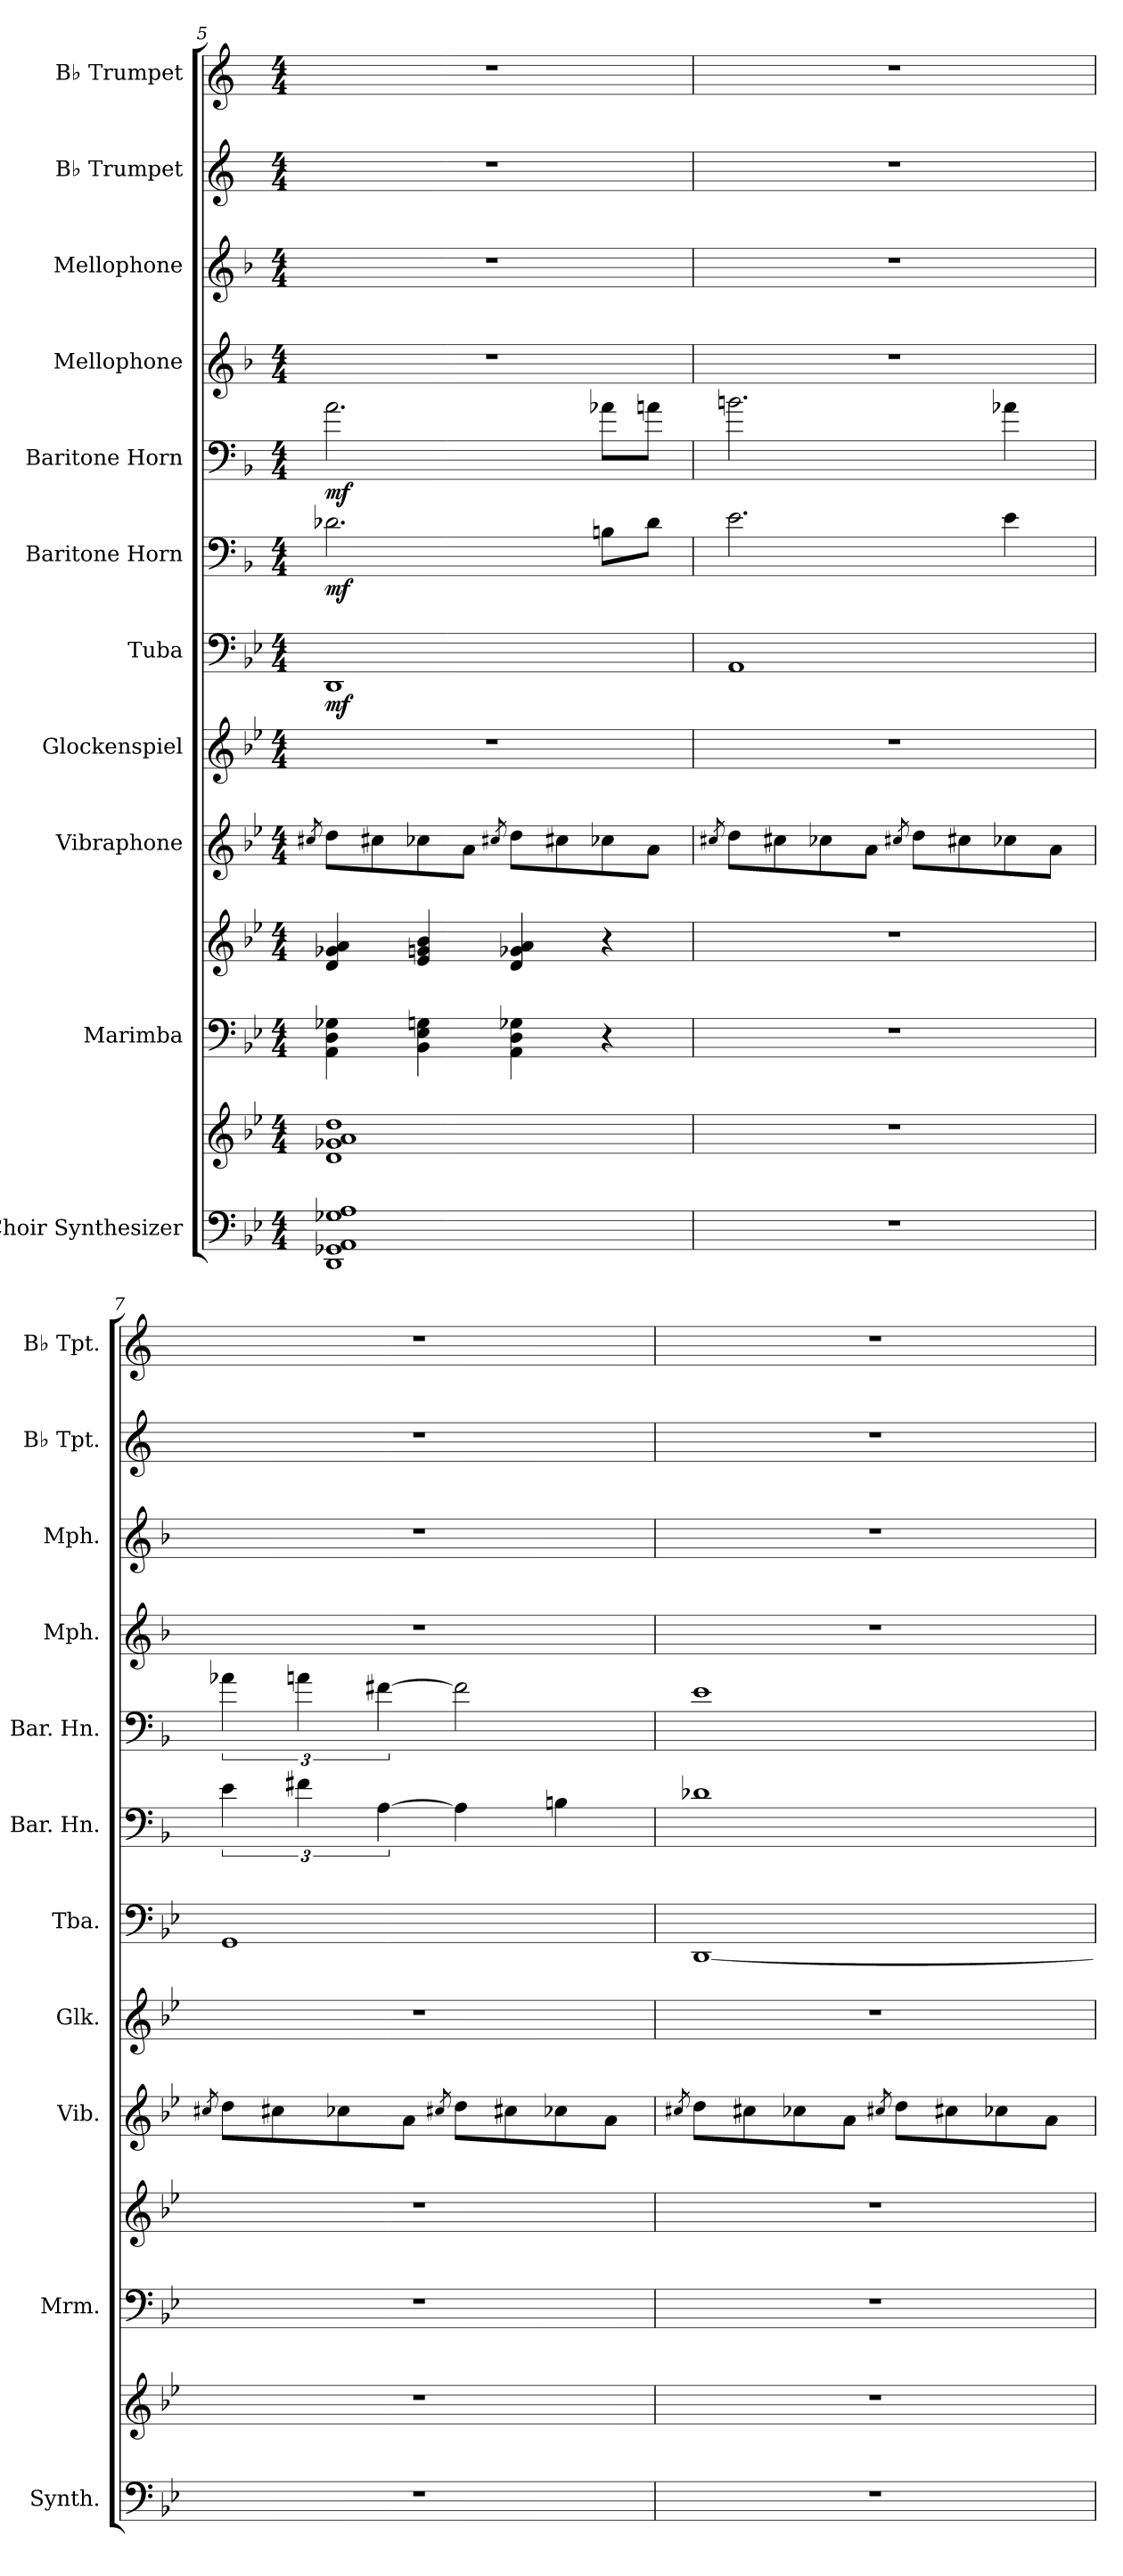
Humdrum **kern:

**kern	**kern	**kern	**kern	**kern	**kern	**kern	**dynam	**kern	**dynam	**kern	**dynam	**kern	**kern	**kern	**kern
*part11	*part11	*part10	*part10	*part9	*part8	*part7	*part7	*part6	*part6	*part5	*part5	*part4	*part3	*part2	*part1
*staff13	*staff12	*staff11	*staff10	*staff9	*staff8	*staff7	*staff7	*staff6	*staff6	*staff5	*staff5	*staff4	*staff3	*staff2	*staff1
*I"Choir Synthesizer	*	*I"Marimba	*	*I"Vibraphone	*I"Glockenspiel	*I"Tuba	*	*I"Baritone Horn	*	*I"Baritone Horn	*	*I"Mellophone	*I"Mellophone	*I"B♭ Trumpet	*I"B♭ Trumpet
*I'Synth.	*	*I'Mrm.	*	*I'Vib.	*I'Glk.	*I'Tba.	*	*I'Bar. Hn.	*	*I'Bar. Hn.	*	*I'Mph.	*I'Mph.	*I'B♭ Tpt.	*I'B♭ Tpt.
*clefF4	*clefG2	*clefF4	*clefG2	*clefG2	*clefG2	*clefF4	*	*clefF4	*	*clefF4	*	*clefG2	*clefG2	*clefG2	*clefG2
*	*	*	*	*	*ITrd-14c-24	*	*	*ITrd4c7	*	*ITrd4c7	*	*ITrd4c7	*ITrd4c7	*ITrd1c2	*ITrd1c2
*k[b-e-]	*k[b-e-]	*k[b-e-]	*k[b-e-]	*k[b-e-]	*k[b-e-]	*k[b-e-]	*	*k[b-e-]	*	*k[b-e-]	*	*k[b-e-]	*k[b-e-]	*k[b-e-]	*k[b-e-]
*M4/4	*M4/4	*M4/4	*M4/4	*M4/4	*M4/4	*M4/4	*	*M4/4	*	*M4/4	*	*M4/4	*M4/4	*M4/4	*M4/4
=5	=5	=5	=5	=5	=5	=5	=5	=5	=5	=5	=5	=5	=5	=5	=5
.	.	.	.	8qcc#X/	.	.	.	.	.	.	.	.	.	.	.
!	!	!	!	!	!	!	!LO:DY:b	!	!LO:DY:b	!	!LO:DY:b	!	!	!	!
1DD 1GG-X 1AA 1G-X 1A	1d 1g-X 1a 1dd	4AA\ 4D\ 4G-X\	4d/ 4g-X/ 4a/	8dd\L	1r	1DD	mf	2.G-X\	mf	2.d\	mf	1r	1r	1r	1r
.	.	.	.	8cc#\	.	.	.	.	.	.	.	.	.	.	.
.	.	4BB-\ 4E-\ 4Gn\	4e-/ 4gn/ 4b-/	8cc-X\	.	.	.	.	.	.	.	.	.	.	.
.	.	.	.	8a\J	.	.	.	.	.	.	.	.	.	.	.
.	.	.	.	8qcc#X/	.	.	.	.	.	.	.	.	.	.	.
.	.	4AA\ 4D\ 4G-X\	4d/ 4g-X/ 4a/	8dd\L	.	.	.	.	.	.	.	.	.	.	.
.	.	.	.	8cc#\	.	.	.	.	.	.	.	.	.	.	.
.	.	4r	4r	8cc-X\	.	.	.	8En\L	.	8d-X\L	.	.	.	.	.
.	.	.	.	8a\J	.	.	.	8G-\J	.	8dn\J	.	.	.	.	.
!!LO:PB:g=z
=6	=6	=6	=6	=6	=6	=6	=6	=6	=6	=6	=6	=6	=6	=6	=6
.	.	.	.	8qcc#X/	.	.	.	.	.	.	.	.	.	.	.
1r	1r	1r	1r	8dd\L	1r	1AA	.	2.A\	.	2.en\	.	1r	1r	1r	1r
.	.	.	.	8cc#\	.	.	.	.	.	.	.	.	.	.	.
.	.	.	.	8cc-X\	.	.	.	.	.	.	.	.	.	.	.
.	.	.	.	8a\J	.	.	.	.	.	.	.	.	.	.	.
.	.	.	.	8qcc#X/	.	.	.	.	.	.	.	.	.	.	.
.	.	.	.	8dd\L	.	.	.	.	.	.	.	.	.	.	.
.	.	.	.	8cc#\	.	.	.	.	.	.	.	.	.	.	.
.	.	.	.	8cc-X\	.	.	.	4A\	.	4d-X\	.	.	.	.	.
.	.	.	.	8a\J	.	.	.	.	.	.	.	.	.	.	.
=7	=7	=7	=7	=7	=7	=7	=7	=7	=7	=7	=7	=7	=7	=7	=7
.	.	.	.	8qcc#X/	.	.	.	.	.	.	.	.	.	.	.
1r	1r	1r	1r	8dd\L	1r	1GG	.	6A\	.	6d-X\	.	1r	1r	1r	1r
.	.	.	.	8cc#\	.	.	.	.	.	.	.	.	.	.	.
.	.	.	.	.	.	.	.	6Bn\	.	6dn\	.	.	.	.	.
.	.	.	.	8cc-X\	.	.	.	.	.	.	.	.	.	.	.
.	.	.	.	.	.	.	.	[6D\	.	[6Bn\	.	.	.	.	.
.	.	.	.	8a\J	.	.	.	.	.	.	.	.	.	.	.
.	.	.	.	8qcc#X/	.	.	.	.	.	.	.	.	.	.	.
.	.	.	.	8dd\L	.	.	.	4D\]	.	2B\]	.	.	.	.	.
.	.	.	.	8cc#\	.	.	.	.	.	.	.	.	.	.	.
.	.	.	.	8cc-X\	.	.	.	4En\	.	.	.	.	.	.	.
.	.	.	.	8a\J	.	.	.	.	.	.	.	.	.	.	.
=8	=8	=8	=8	=8	=8	=8	=8	=8	=8	=8	=8	=8	=8	=8	=8
.	.	.	.	8qcc#X/	.	.	.	.	.	.	.	.	.	.	.
1r	1r	1r	1r	8dd\L	1r	[1DD	.	1G-X	.	1A	.	1r	1r	1r	1r
.	.	.	.	8cc#\	.	.	.	.	.	.	.	.	.	.	.
.	.	.	.	8cc-X\	.	.	.	.	.	.	.	.	.	.	.
.	.	.	.	8a\J	.	.	.	.	.	.	.	.	.	.	.
.	.	.	.	8qcc#X/	.	.	.	.	.	.	.	.	.	.	.
.	.	.	.	8dd\L	.	.	.	.	.	.	.	.	.	.	.
.	.	.	.	8cc#\	.	.	.	.	.	.	.	.	.	.	.
.	.	.	.	8cc-X\	.	.	.	.	.	.	.	.	.	.	.
.	.	.	.	8a\J	.	.	.	.	.	.	.	.	.	.	.
=	=	=	=	=	=	=	=	=	=	=	=	=	=	=	=
*-	*-	*-	*-	*-	*-	*-	*-	*-	*-	*-	*-	*-	*-	*-	*-
